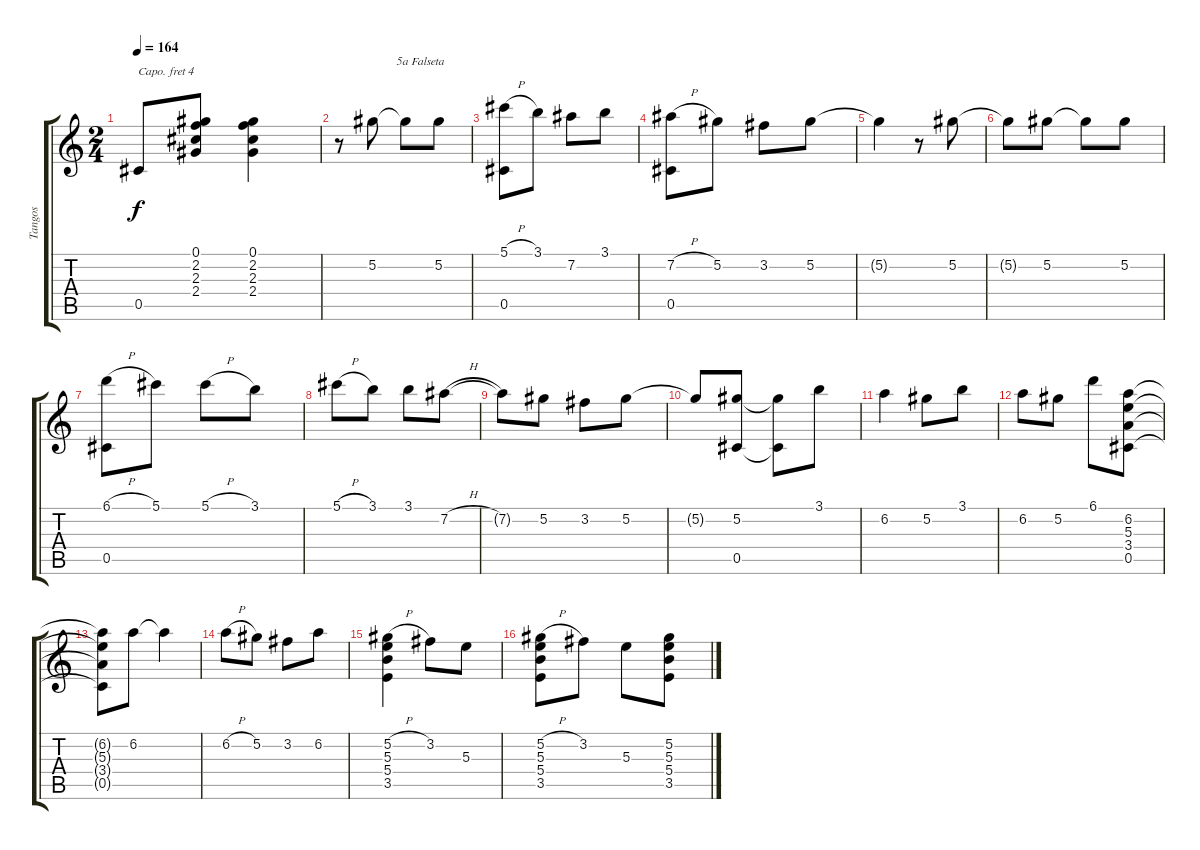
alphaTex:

\track ("Tangos" "Tangos") {instrument acousticguitarnylon}
\staff {score tabs}
\capo 4
\tuning (E4 B3 G3 D3 A2 E2) {hide}
\ts (2 4)
\tempo 164
\clef g2
\ks c
0.5.8{dy f} (0.1 2.2 2.3 2.4).8 (0.1 2.2 2.3 2.4).4 |
r.8{txt ""} 5.2.8{txt "        5a Falseta"} 5.2{t}.8 5.2.8 |
(5.1{h} 0.5).8{txt ""} 3.1.8 7.2.8 3.1.8 |
(7.2{h} 0.5).8 5.2.8 3.2.8 5.2.8 |
5.2{t}.4 r.8 5.2.8 |
5.2{t}.8 5.2.8 5.2{t}.8 5.2.8 |
(6.1{h} 0.5).8 5.1.8 5.1{h}.8 3.1.8 |
5.1{h}.8 3.1.8 3.1.8 7.2{h}.8 |
7.2{t}.8 5.2.8 3.2.8 5.2.8 |
5.2{t}.8 (5.2 0.5).8 (5.2{t} 0.5{t}).8 3.1.8 |
6.2.4{txt ""} 5.2.8 3.1.8 |
6.2.8 5.2.8 6.1.8 (6.2 5.3 3.4 0.5).8 |
(6.2{t} 5.3{t} 3.4{t} 0.5{t}).8 6.2.8 6.2{t}.4 |
6.2{h}.8 5.2.8 3.2.8 6.2.8 |
(5.2{h} 5.3 5.4 3.5).4 3.2.8 5.3.8 |
(5.2{h} 5.3 5.4 3.5).8 3.2.8 5.3.8 (5.2 5.3 5.4 3.5).8
